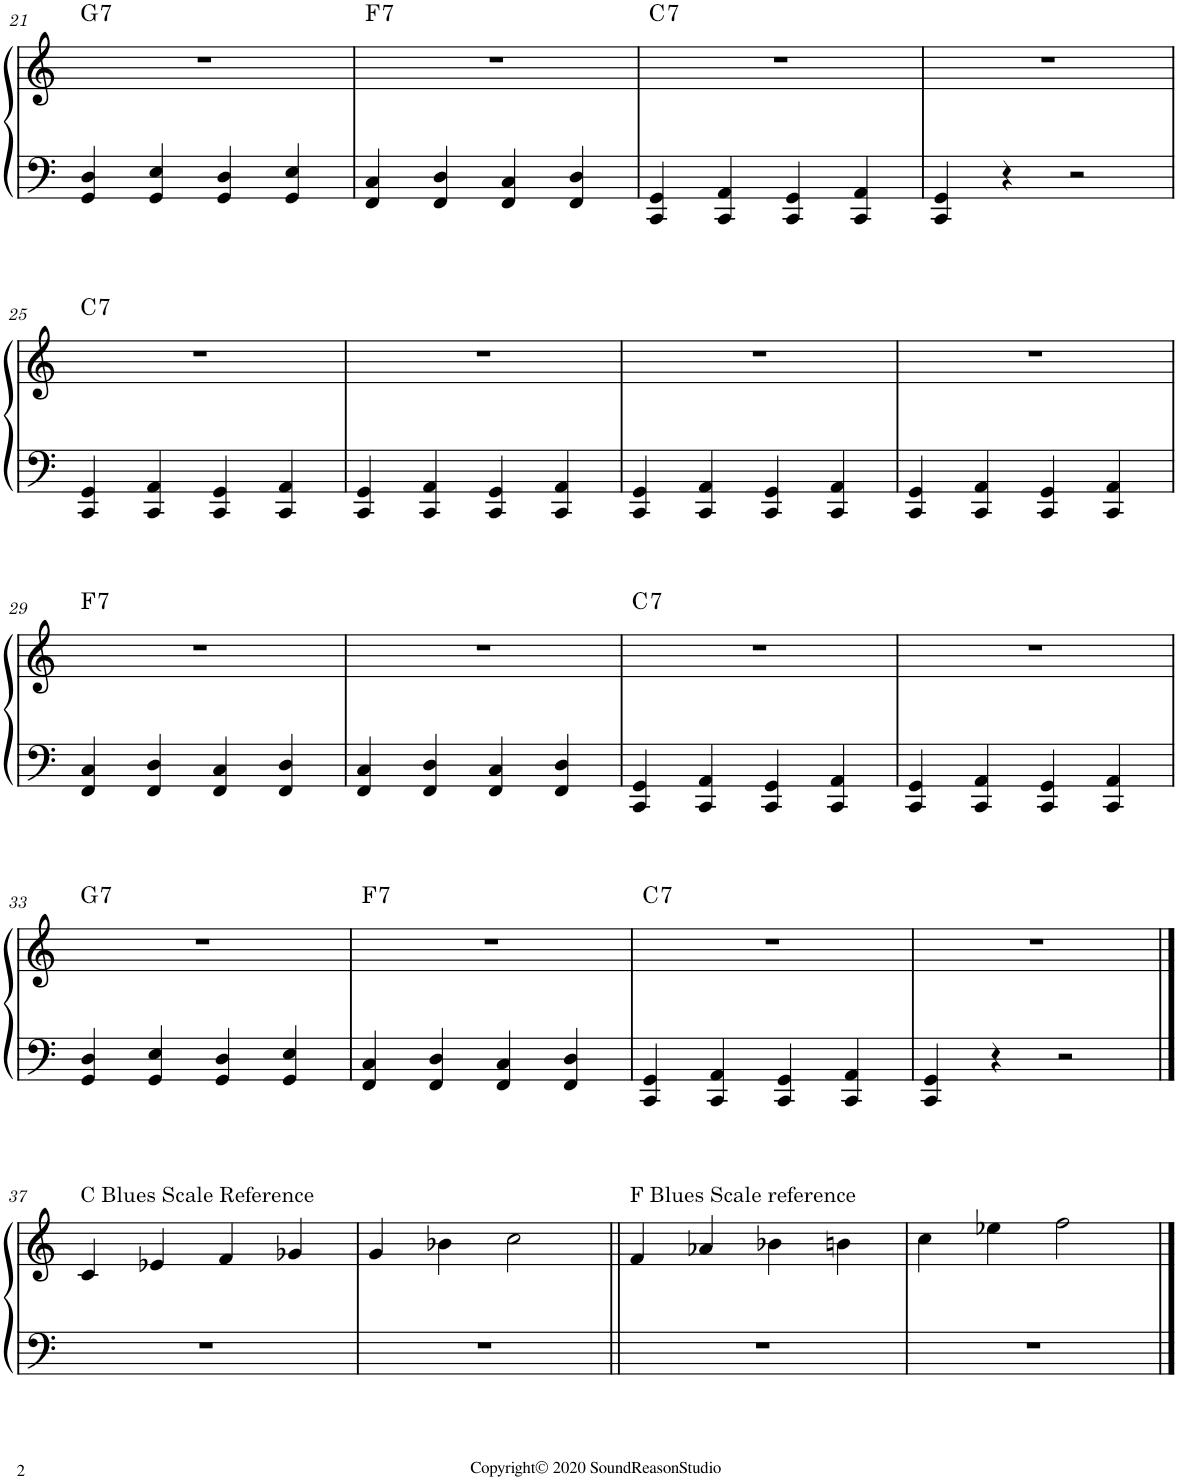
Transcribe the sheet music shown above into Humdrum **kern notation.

**kern	**kern	**harte
*part1	*part1	*part1
*staff2	*staff1	*
*I"Piano	*	*
*I'Pno.	*	*
!!LO:PB:g=z
*clefF4	*clefG2	*
*k[]	*k[]	*
*M4/4	*M4/4	*
=21	=21	=21
!	!	!LO:H:kt=7
4GG/ 4D/	1r	G:7
4GG/ 4E/	.	.
4GG/ 4D/	.	.
4GG/ 4E/	.	.
=22	=22	=22
!	!	!LO:H:kt=7
4FF/ 4C/	1r	F:7
4FF/ 4D/	.	.
4FF/ 4C/	.	.
4FF/ 4D/	.	.
=23	=23	=23
!	!	!LO:H:kt=7
4CC/ 4GG/	1r	C:7
4CC/ 4AA/	.	.
4CC/ 4GG/	.	.
4CC/ 4AA/	.	.
=24	=24	=24
4CC/ 4GG/	1r	.
4r	.	.
2r	.	.
!!LO:LB:g=z
=25	=25	=25
!	!	!LO:H:kt=7
4CC/ 4GG/	1r	C:7
4CC/ 4AA/	.	.
4CC/ 4GG/	.	.
4CC/ 4AA/	.	.
=26	=26	=26
4CC/ 4GG/	1r	.
4CC/ 4AA/	.	.
4CC/ 4GG/	.	.
4CC/ 4AA/	.	.
=27	=27	=27
4CC/ 4GG/	1r	.
4CC/ 4AA/	.	.
4CC/ 4GG/	.	.
4CC/ 4AA/	.	.
=28	=28	=28
4CC/ 4GG/	1r	.
4CC/ 4AA/	.	.
4CC/ 4GG/	.	.
4CC/ 4AA/	.	.
!!LO:LB:g=z
=29	=29	=29
!	!	!LO:H:kt=7
4FF/ 4C/	1r	F:7
4FF/ 4D/	.	.
4FF/ 4C/	.	.
4FF/ 4D/	.	.
=30	=30	=30
4FF/ 4C/	1r	.
4FF/ 4D/	.	.
4FF/ 4C/	.	.
4FF/ 4D/	.	.
=31	=31	=31
!	!	!LO:H:kt=7
4CC/ 4GG/	1r	C:7
4CC/ 4AA/	.	.
4CC/ 4GG/	.	.
4CC/ 4AA/	.	.
=32	=32	=32
4CC/ 4GG/	1r	.
4CC/ 4AA/	.	.
4CC/ 4GG/	.	.
4CC/ 4AA/	.	.
!!LO:LB:g=z
=33	=33	=33
!	!	!LO:H:kt=7
4GG/ 4D/	1r	G:7
4GG/ 4E/	.	.
4GG/ 4D/	.	.
4GG/ 4E/	.	.
=34	=34	=34
!	!	!LO:H:kt=7
4FF/ 4C/	1r	F:7
4FF/ 4D/	.	.
4FF/ 4C/	.	.
4FF/ 4D/	.	.
=35	=35	=35
!	!	!LO:H:kt=7
4CC/ 4GG/	1r	C:7
4CC/ 4AA/	.	.
4CC/ 4GG/	.	.
4CC/ 4AA/	.	.
=36	=36	=36
4CC/ 4GG/	1r	.
4r	.	.
2r	.	.
!!LO:LB:g=z
==37	==37	==37
!	!LO:TX:a:t=C Blues Scale Reference	!
1r	4c/	.
.	4e-X/	.
.	4f/	.
.	4g-X/	.
=38	=38	=38
1r	4g/	.
.	4b-X\	.
.	2cc\	.
=39||	=39||	=39||
!	!LO:TX:a:t=F Blues Scale reference	!
1r	4f/	.
.	4a-X/	.
.	4b-X\	.
.	4bn\	.
=40	=40	=40
1r	4cc\	.
.	4ee-X\	.
.	2ff\	.
==	==	==
*-	*-	*-
